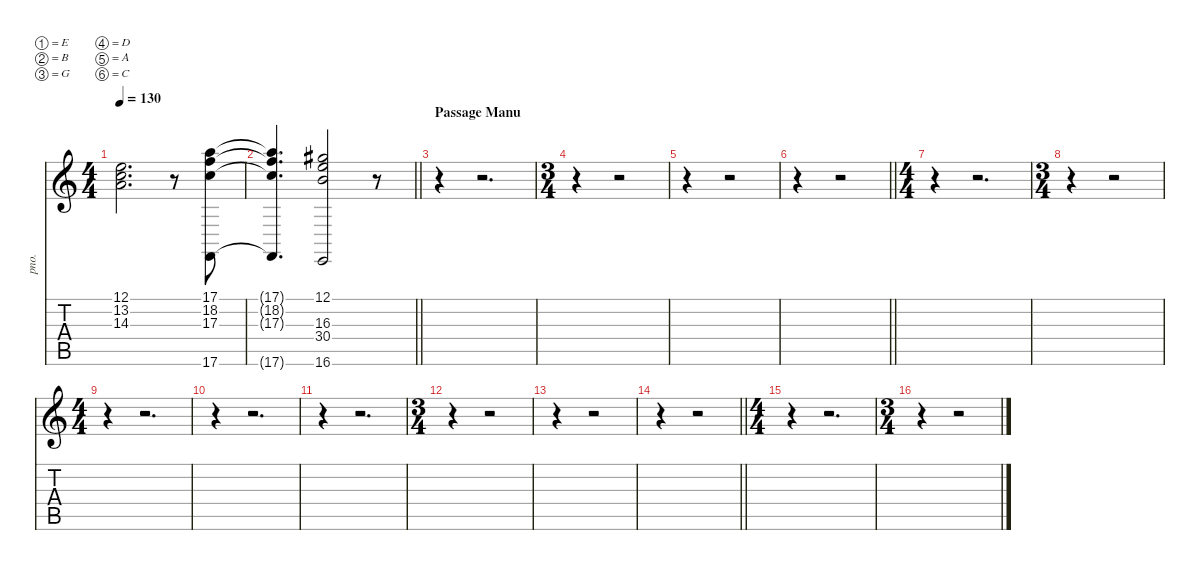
\defaultSystemsLayout 4
\hideDynamics
\bracketExtendMode nobrackets
\track ("Reney" "pno.") {mute instrument brightacousticpiano}
\staff {score tabs}
\tuning (E4 B3 G3 D3 A2 C1)
\ts (4 4)
\beaming (8 2 2 2 2)
\tempo 130
\clef g2
\ks c
(12.1 13.2 14.3).2{d dy f beam Down} r.8{beam Down} (17.1 18.2 17.3 17.6).8{beam Up} |
\barLineRight lightlight
(17.1{t} 18.2{t} 17.3{t} 17.6{t}).4{d beam Up} (12.1 16.3 30.4{acc #} 16.6).2{beam Up} r.8{beam Down} |
\section ("" "Passage Manu")
r.4{beam Down} r.2{d beam Down} |
\ts (3 4)
\beaming (8 2 2 2 2)
r.4{beam Down} r.2{beam Down} |
\beaming (8 2 2 2)
r.4{beam Down} r.2{beam Down} |
\barLineRight lightlight
r.4{beam Down} r.2{beam Down} |
\ts (4 4)
\beaming (8 2 2 2 2)
r.4{beam Down} r.2{d beam Down} |
\ts (3 4)
\beaming (8 2 2 2)
r.4{beam Down} r.2{beam Down} |
\ts (4 4)
\beaming (8 2 2 2 2)
r.4{beam Down} r.2{d beam Down} |
r.4{beam Down} r.2{d beam Down} |
r.4{beam Down} r.2{d beam Down} |
\ts (3 4)
\beaming (8 2 2 2)
r.4{beam Down} r.2{beam Down} |
r.4{beam Down} r.2{beam Down} |
\barLineRight lightlight
r.4{beam Down} r.2{beam Down} |
\ts (4 4)
\beaming (8 2 2 2 2)
r.4{beam Down} r.2{d beam Down} |
\ts (3 4)
\beaming (8 2 2 2)
r.4{beam Down} r.2{beam Down}
